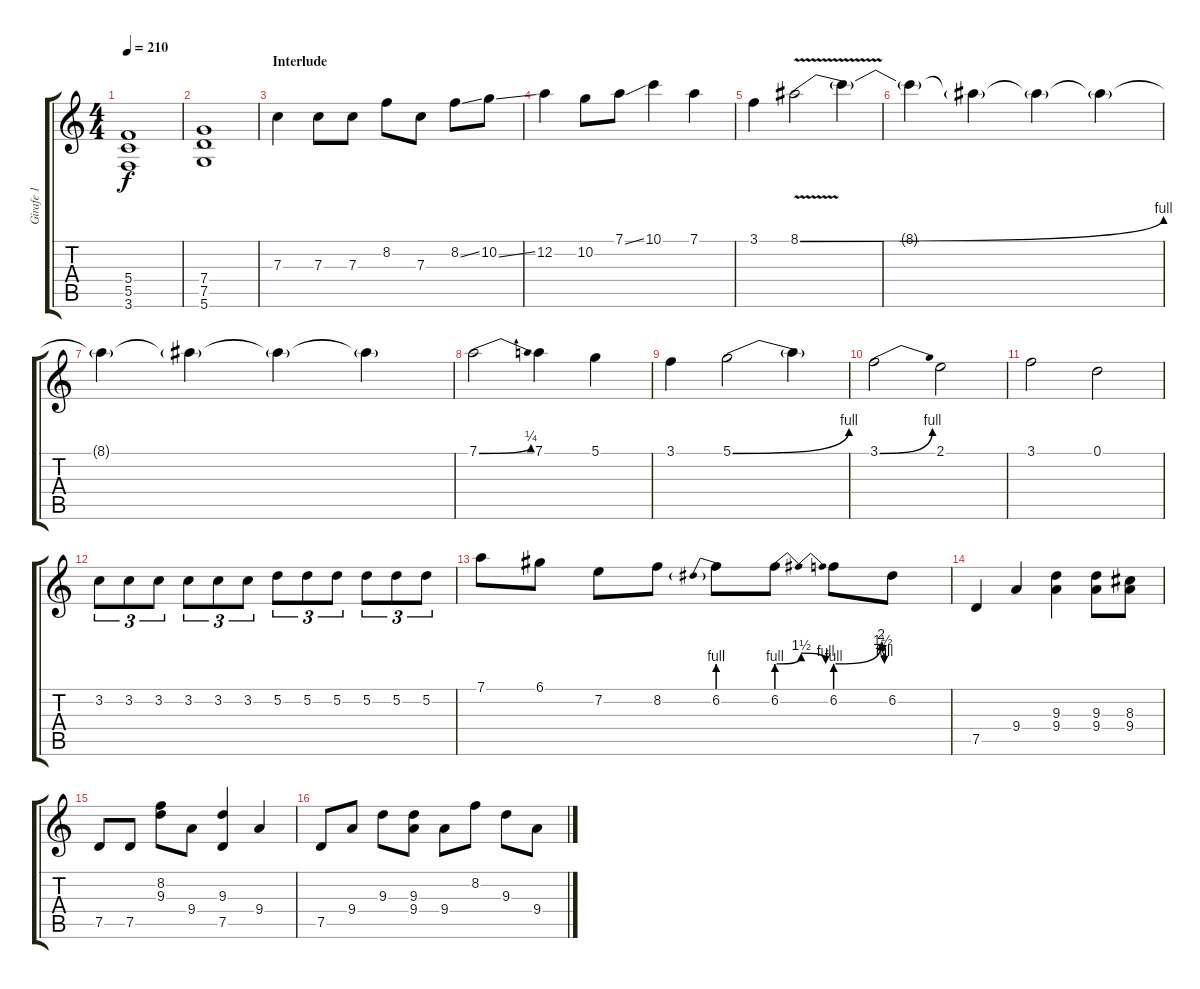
\track ("Girafe 1" "Girafe 1") {instrument distortionguitar}
\staff {score tabs}
\tuning (D4 A3 F3 C3 G2 D2) {hide}
\ts (4 4)
\tempo 210
\clef g2
\ks c
(5.4{t} 5.5{t} 3.6{t}).1{dy f} |
(7.4 7.5 5.6).1 |
\section ("" "Interlude")
7.3.4 7.3.8 7.3.8 8.2.8 7.3.8 8.2{ss}.8 10.2{ss}.8 |
12.2.4 10.2.8 7.1{ss}.8 10.1.4 7.1.4 |
3.1.4 8.1{be (bend 0 0 60 4) v}.2 8.1{t}.4 |
8.1{t}.4 8.1{t}.4 8.1{t}.4 8.1{t}.4 |
8.1{t}.4 8.1{t}.4 8.1{t}.4 8.1{t}.4 |
7.1{be (bend 0 0 60 1)}.2 7.1.4 5.1.4 |
3.1.4 5.1{be (bend 0 0 60 4)}.2 5.1{t}.4 |
3.1{be (bend 0 0 60 4)}.2 2.1.2 |
3.1.2 0.1.2 |
3.2.8{tu (3 2)} 3.2.8{tu (3 2)} 3.2.8{tu (3 2)} 3.2.8{tu (3 2)} 3.2.8{tu (3 2)} 3.2.8{tu (3 2)} 5.2.8{tu (3 2)} 5.2.8{tu (3 2)} 5.2.8{tu (3 2)} 5.2.8{tu (3 2)} 5.2.8{tu (3 2)} 5.2.8{tu (3 2)} |
7.1.8 6.1.8 7.2.8 8.2.8 6.2{be (prebend 0 4 60 4)}.8 6.2{be (bendrelease 0 4 55 6 55 6 60 4)}.8 6.2{be (custom 0 4 56 8 58 6 60 4)}.8 6.2.8 |
7.5.4 9.4.4 (9.3 9.4).4 (9.3 9.4).8 (8.3 9.4).8 |
7.5.8 7.5.8 (8.2 9.3).8 9.4.8 (9.3 7.5).4 9.4.4 |
7.5.8 9.4.8 9.3.8 (9.3 9.4).8 9.4.8 8.2.8 9.3.8 9.4.8
